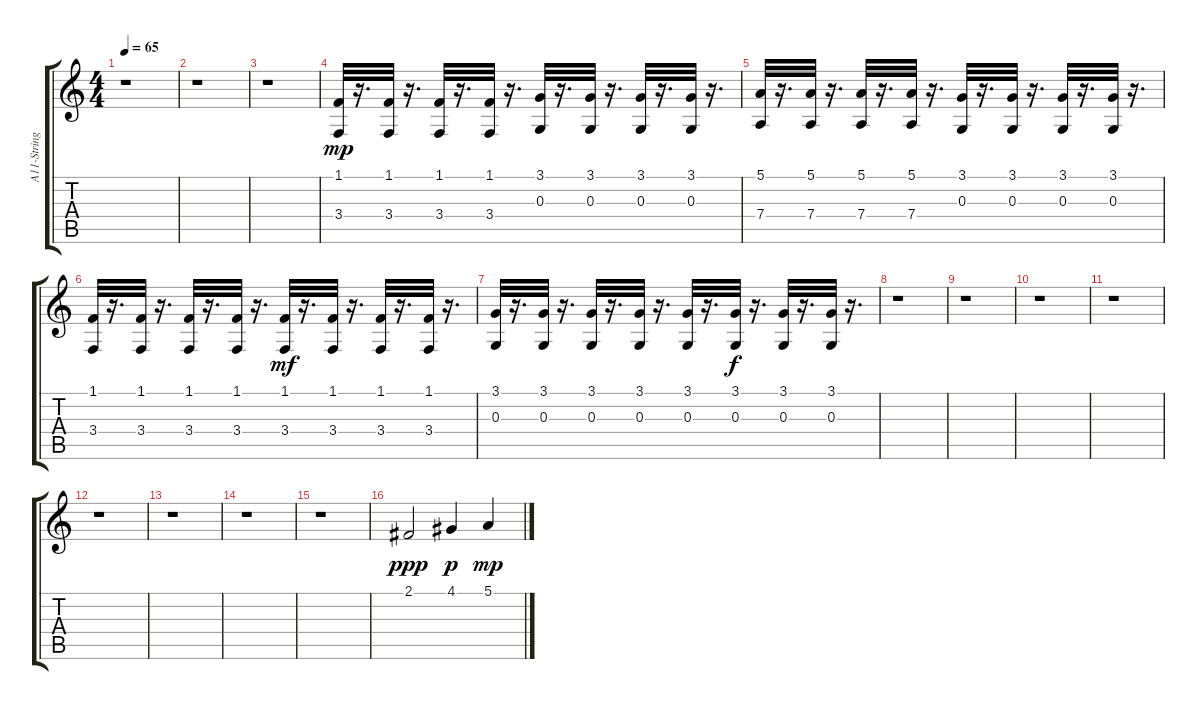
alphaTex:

\track ("A11-Strings   : " "A11-String") {instrument stringensemble1}
\staff {score tabs}
\tuning (E4 B3 G3 D3 A2 E2) {hide}
\ts (4 4)
\tempo 65
\clef g2
\ks c
r.1{dy f} |
r.1 |
r.1 |
(1.1 3.4).32{dy mp} r.16{d} (1.1 3.4).32 r.16{d} (1.1 3.4).32 r.16{d} (1.1 3.4).32 r.16{d} (3.1 0.3).32 r.16{d} (3.1 0.3).32 r.16{d} (3.1 0.3).32 r.16{d} (3.1 0.3).32 r.16{d} |
(5.1 7.4).32 r.16{d} (5.1 7.4).32 r.16{d} (5.1 7.4).32 r.16{d} (5.1 7.4).32 r.16{d} (3.1 0.3).32 r.16{d} (3.1 0.3).32 r.16{d} (3.1 0.3).32 r.16{d} (3.1 0.3).32 r.16{d} |
(1.1 3.4).32 r.16{d} (1.1 3.4).32 r.16{d} (1.1 3.4).32 r.16{d} (1.1 3.4).32 r.16{d} (1.1 3.4).32{dy mf} r.16{d} (1.1 3.4).32 r.16{d} (1.1 3.4).32 r.16{d} (1.1 3.4).32 r.16{d} |
(3.1 0.3).32 r.16{d} (3.1 0.3).32 r.16{d} (3.1 0.3).32 r.16{d} (3.1 0.3).32 r.16{d} (3.1 0.3).32 r.16{d} (3.1 0.3).32{dy f} r.16{d} (3.1 0.3).32 r.16{d} (3.1 0.3).32 r.16{d} |
r.1 |
r.1 |
r.1 |
r.1 |
r.1 |
r.1 |
r.1 |
r.1 |
2.1.2{dy ppp} 4.1.4{dy p} 5.1.4{dy mp}
